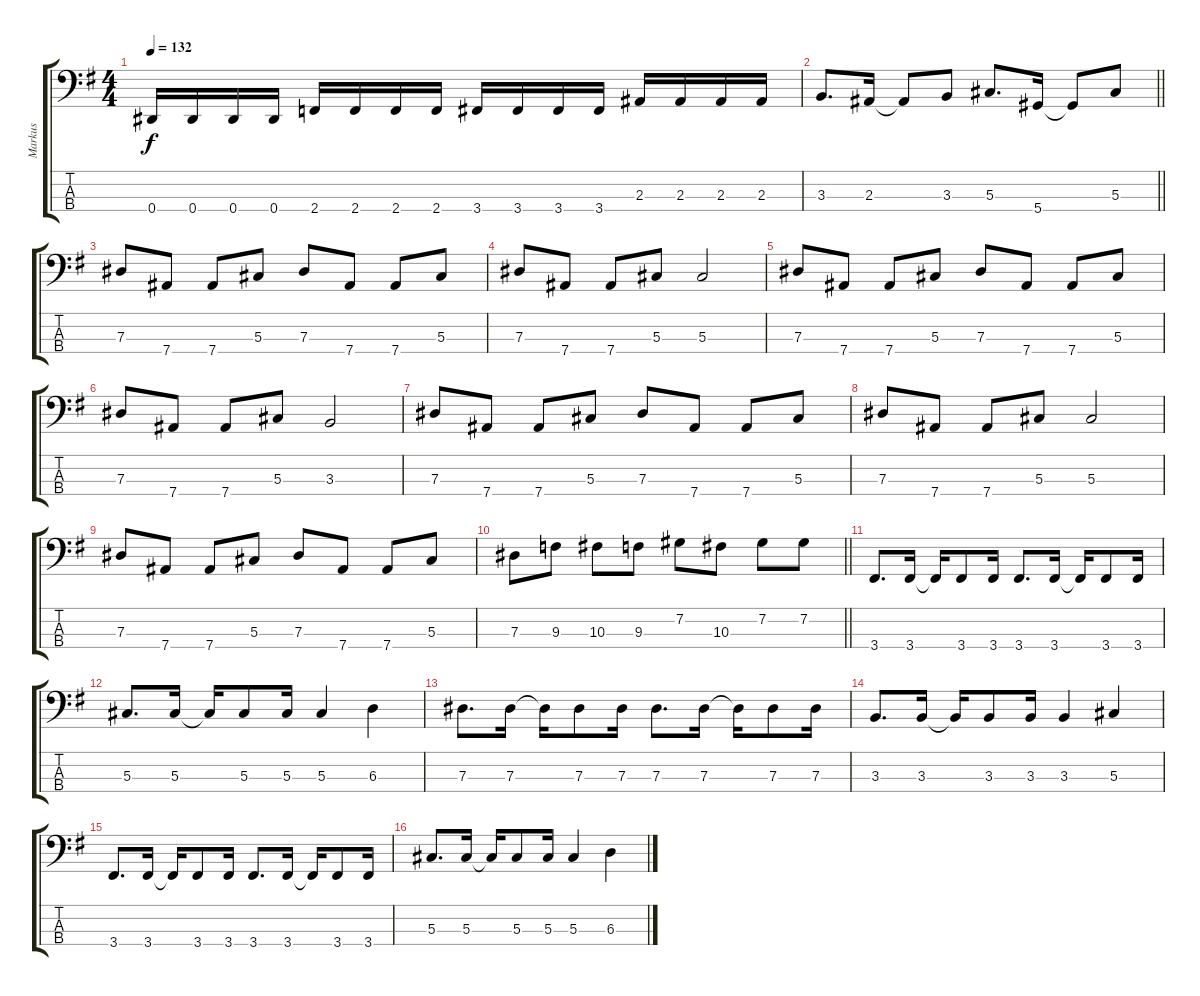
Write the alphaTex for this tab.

\track ("Markus" "Markus") {instrument electricbassfinger}
\staff {score tabs}
\tuning (Gb2 Db2 Ab1 Eb1) {hide}
\ts (4 4)
\tempo 132
\clef f4
\ks eminor
0.4.16{dy f} 0.4.16 0.4.16 0.4.16 2.4.16 2.4.16 2.4.16 2.4.16 3.4.16 3.4.16 3.4.16 3.4.16 2.3.16 2.3.16 2.3.16 2.3.16 |
\barLineRight lightlight
3.3.8{d} 2.3.16 2.3{t}.8 3.3.8 5.3.8{d} 5.4.16 5.4{t}.8 5.3.8 |
7.3.8 7.4.8 7.4.8 5.3.8 7.3.8 7.4.8 7.4.8 5.3.8 |
7.3.8 7.4.8 7.4.8 5.3.8 5.3.2 |
7.3.8 7.4.8 7.4.8 5.3.8 7.3.8 7.4.8 7.4.8 5.3.8 |
7.3.8 7.4.8 7.4.8 5.3.8 3.3.2 |
7.3.8 7.4.8 7.4.8 5.3.8 7.3.8 7.4.8 7.4.8 5.3.8 |
7.3.8 7.4.8 7.4.8 5.3.8 5.3.2 |
7.3.8 7.4.8 7.4.8 5.3.8 7.3.8 7.4.8 7.4.8 5.3.8 |
\barLineRight lightlight
7.3.8 9.3.8 10.3.8 9.3.8 7.2.8 10.3.8 7.2.8 7.2.8 |
3.4.8{d} 3.4.16 3.4{t}.16 3.4.8 3.4.16 3.4.8{d} 3.4.16 3.4{t}.16 3.4.8 3.4.16 |
5.3.8{d} 5.3.16 5.3{t}.16 5.3.8 5.3.16 5.3.4 6.3.4 |
7.3.8{d} 7.3.16 7.3{t}.16 7.3.8 7.3.16 7.3.8{d} 7.3.16 7.3{t}.16 7.3.8 7.3.16 |
3.3.8{d} 3.3.16 3.3{t}.16 3.3.8 3.3.16 3.3.4 5.3.4 |
3.4.8{d} 3.4.16 3.4{t}.16 3.4.8 3.4.16 3.4.8{d} 3.4.16 3.4{t}.16 3.4.8 3.4.16 |
5.3.8{d} 5.3.16 5.3{t}.16 5.3.8 5.3.16 5.3.4 6.3.4
